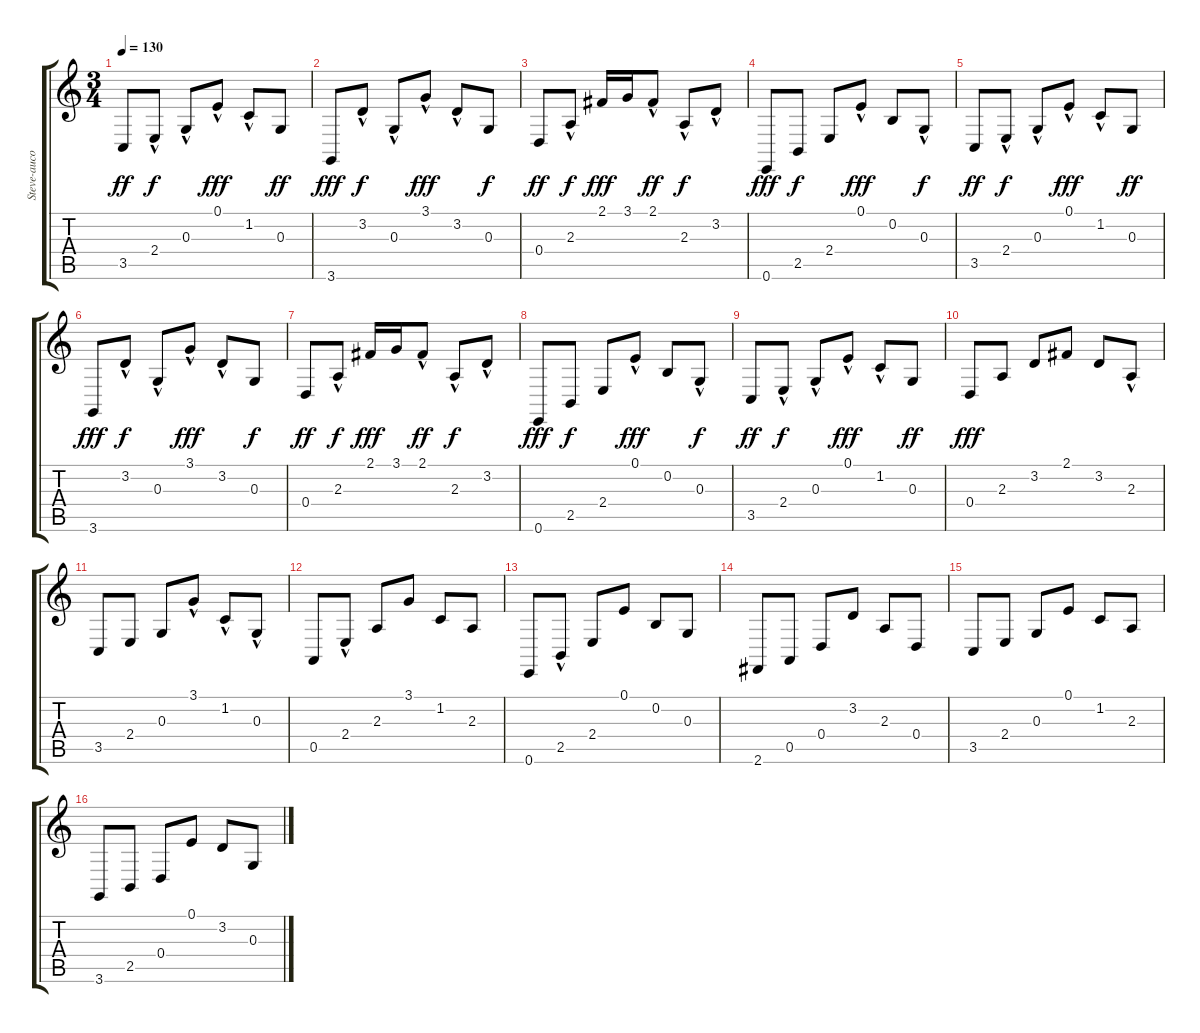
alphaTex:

\track ("Steve-aucoustic" "Steve-auco") {instrument acousticgrandpiano}
\staff {score tabs}
\tuning (E4 B3 G3 D3 A2 E2) {hide}
\ts (3 4)
\tempo 130
\clef g2
\ks c
3.5.8{dy ff} 2.4{hac}.8{dy f} 0.3{hac}.8 0.1{hac}.8{dy fff} 1.2{hac}.8 0.3.8{dy ff} |
3.6.8{dy fff} 3.2{hac}.8{dy f} 0.3{hac}.8 3.1{hac}.8{dy fff} 3.2{hac}.8 0.3.8{dy f} |
0.4.8{dy ff} 2.3{hac}.8{dy f} 2.1.16{dy fff} 3.1.16 2.1{hac}.8{dy ff} 2.3{hac}.8{dy f} 3.2{hac}.8 |
0.6.8{dy fff} 2.5.8{dy f} 2.4.8 0.1{hac}.8{dy fff} 0.2.8 0.3{hac}.8{dy f} |
3.5.8{dy ff} 2.4{hac}.8{dy f} 0.3{hac}.8 0.1{hac}.8{dy fff} 1.2{hac}.8 0.3.8{dy ff} |
3.6.8{dy fff} 3.2{hac}.8{dy f} 0.3{hac}.8 3.1{hac}.8{dy fff} 3.2{hac}.8 0.3.8{dy f} |
0.4.8{dy ff} 2.3{hac}.8{dy f} 2.1.16{dy fff} 3.1.16 2.1{hac}.8{dy ff} 2.3{hac}.8{dy f} 3.2{hac}.8 |
0.6.8{dy fff} 2.5.8{dy f} 2.4.8 0.1{hac}.8{dy fff} 0.2.8 0.3{hac}.8{dy f} |
3.5.8{dy ff} 2.4{hac}.8{dy f} 0.3{hac}.8 0.1{hac}.8{dy fff} 1.2{hac}.8 0.3.8{dy ff} |
0.4.8{dy fff} 2.3.8 3.2.8 2.1.8 3.2.8 2.3{hac}.8 |
3.5.8 2.4.8 0.3.8 3.1{hac}.8 1.2{hac}.8 0.3{hac}.8 |
0.5.8 2.4{hac}.8 2.3.8 3.1.8 1.2.8 2.3.8 |
0.6.8 2.5{hac}.8 2.4.8 0.1.8 0.2.8 0.3.8 |
2.6.8 0.5.8 0.4.8 3.2.8 2.3.8 0.4.8 |
3.5.8 2.4.8 0.3.8 0.1.8 1.2.8 2.3.8 |
3.6.8 2.5.8 0.4.8 0.1.8 3.2.8 0.3.8
